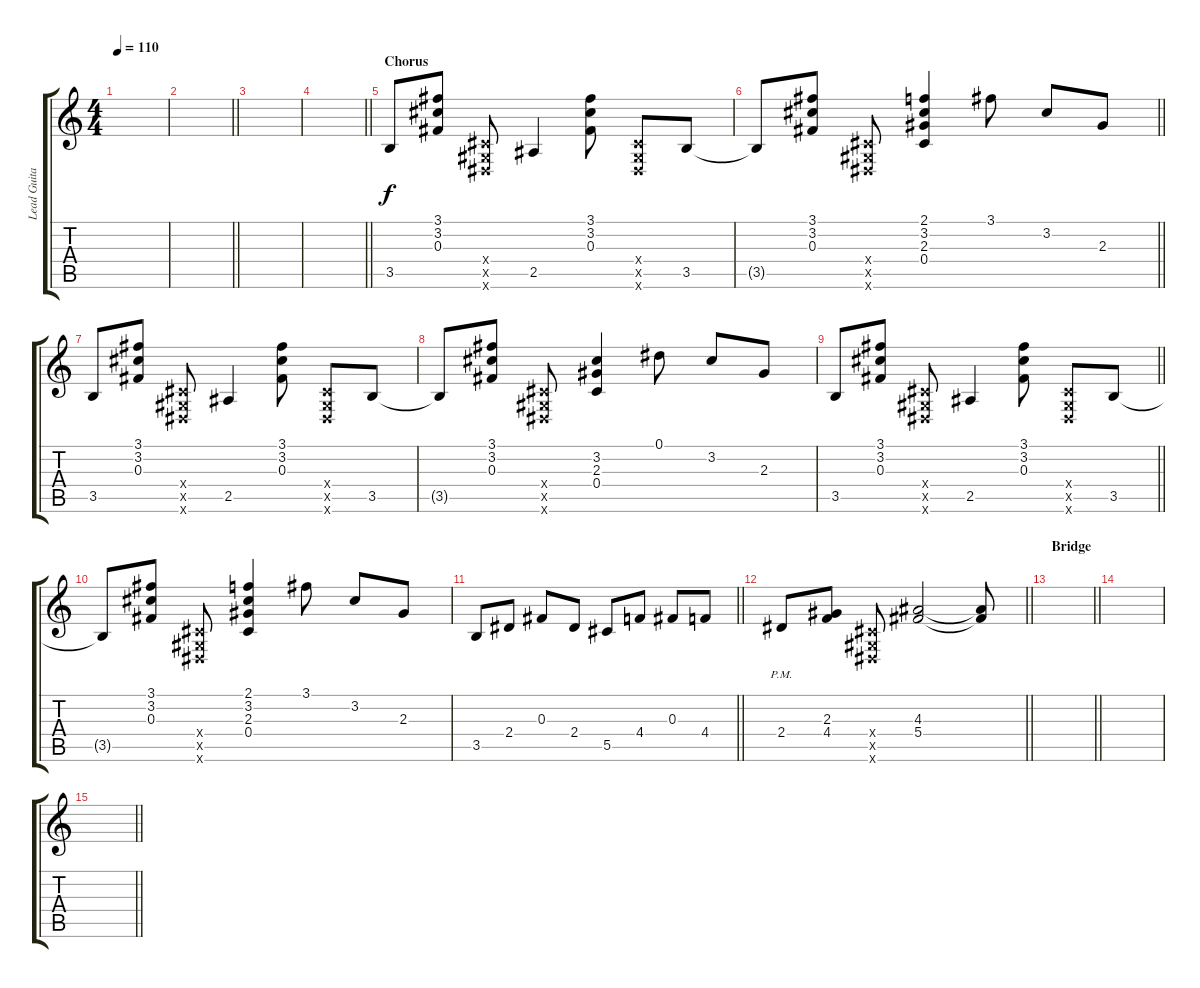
\track ("Lead Guitar" "Lead Guita") {instrument acousticguitarsteel}
\staff {score tabs}
\tuning (Eb4 Bb3 Gb3 Db3 Ab2 Eb2) {hide}
\ts (4 4)
\tempo 110
\clef g2
\ks c
|
\barLineRight lightlight
|
|
\barLineRight lightlight
|
\section ("" "Chorus")
3.5.8 (3.1 3.2 0.3).8 (0.4{x} 0.5{x} 0.6{x}).8 2.5.4 (3.1 3.2 0.3).8 (0.4{x} 0.5{x} 0.6{x}).8 3.5.8 |
\barLineRight lightlight
3.5{t}.8 (3.1 3.2 0.3).8 (0.4{x} 0.5{x} 0.6{x}).8 (2.1 3.2 2.3 0.4).4 3.1.8 3.2.8 2.3.8 |
3.5.8 (3.1 3.2 0.3).8 (0.4{x} 0.5{x} 0.6{x}).8 2.5.4 (3.1 3.2 0.3).8 (0.4{x} 0.5{x} 0.6{x}).8 3.5.8 |
3.5{t}.8 (3.1 3.2 0.3).8 (0.4{x} 0.5{x} 0.6{x}).8 (3.2 2.3 0.4).4 0.1.8 3.2.8 2.3.8 |
\barLineRight lightlight
3.5.8 (3.1 3.2 0.3).8 (0.4{x} 0.5{x} 0.6{x}).8 2.5.4 (3.1 3.2 0.3).8 (0.4{x} 0.5{x} 0.6{x}).8 3.5.8 |
3.5{t}.8 (3.1 3.2 0.3).8 (0.4{x} 0.5{x} 0.6{x}).8 (2.1 3.2 2.3 0.4).4 3.1.8 3.2.8 2.3.8 |
\barLineRight lightlight
3.5.8 2.4.8 0.3.8 2.4.8 5.5.8 4.4.8 0.3.8 4.4.8 |
\barLineRight lightlight
2.4{pm}.8 (2.3 4.4).8 (0.4{x} 0.5{x} 0.6{x}).8 (4.3 5.4).2 (4.3{t} 5.4{t}).8 |
\section ("" "Bridge")
\barLineRight lightlight
|
|
\barLineRight lightlight
